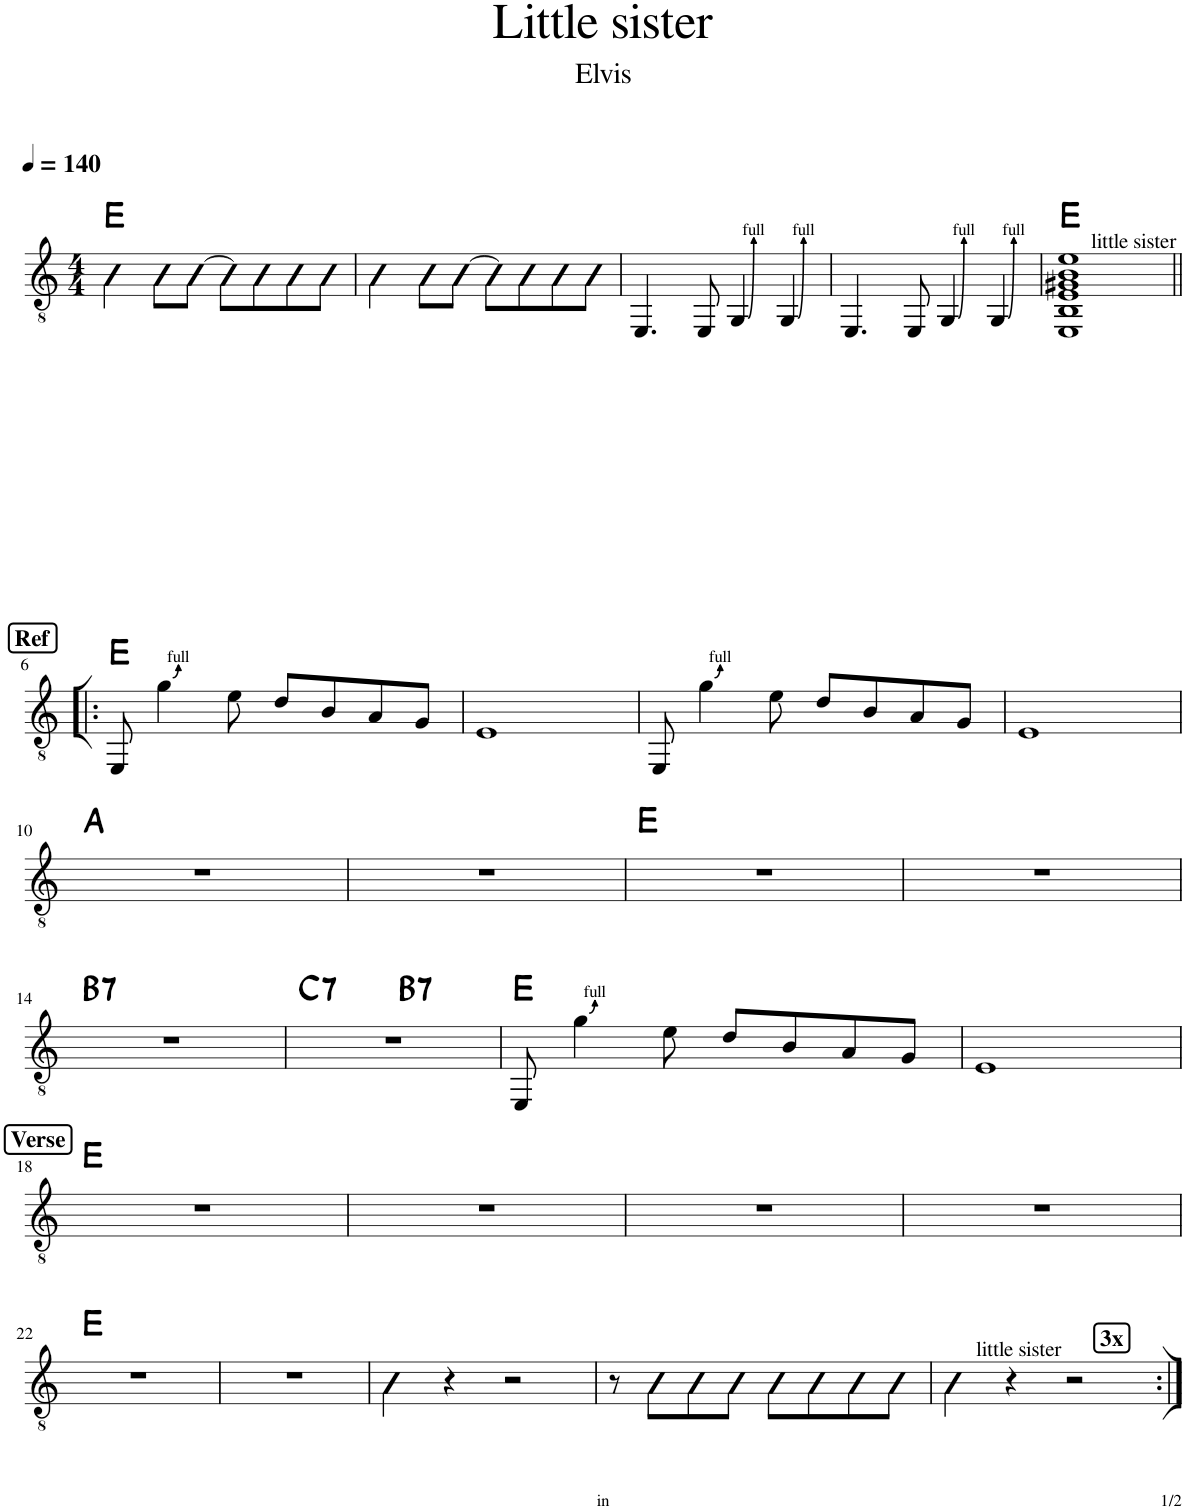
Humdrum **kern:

**kern	**harte
*part1	*part1
*staff1	*
*I"Classical Guitar	*
*I'Guit.	*
*clefGv2	*
*k[]	*
*M4/4	*
*MM140	*
=1	=1
4E\	E:maj
8E\L	.
[8E\J	.
8E\L]	.
8E\	.
8E\	.
8E\J	.
=2	=2
4E\	.
8E\L	.
[8E\J	.
8E\L]	.
8E\	.
8E\	.
8E\J	.
=3	=3
4.EE/	.
8EE/	.
4GG/	.
4GG/	.
=4	=4
4.EE/	.
8EE/	.
4GG/	.
4GG/	.
=5	=5
!LO:TX:a:t=little sister	!
1EE 1BB 1E 1G#X 1B 1e	E:maj
!!LO:LB:g=z
!!LO:REH:place=s1:a:B:cj:fs=11:t=Ref
=6!|:	=6!|:
8EE/	E:maj
4g\	.
8e\	.
8d/L	.
8B/	.
8A/	.
8G/J	.
=7	=7
1E	.
=8	=8
8EE/	.
4g\	.
8e\	.
8d/L	.
8B/	.
8A/	.
8G/J	.
=9	=9
1E	.
!!LO:LB:g=z
=10	=10
1r	A:maj
=11	=11
1r	.
=12	=12
1r	E:maj
=13	=13
1r	.
!!LO:LB:g=z
=14	=14
!	!LO:H:kt=7
1r	B:7
=15	=15
!	!LO:H:kt=7
*^	*
1r	2ryy	C:7
!	!	!LO:H:kt=7
.	2ryy	B:7
*v	*v	*
=16	=16
8EE/	E:maj
4g\	.
8e\	.
8d/L	.
8B/	.
8A/	.
8G/J	.
=17	=17
1E	.
!!LO:LB:g=z
!!LO:REH:place=s1:a:B:cj:fs=11:t=Verse
=18	=18
1r	E:maj
=19	=19
1r	.
=20	=20
1r	.
=21	=21
1r	.
!!LO:LB:g=z
=22	=22
1r	E:maj
=23	=23
1r	.
=24	=24
4E\	.
4r	.
2r	.
=25	=25
8r	.
8E\L	.
8E\	.
8E\J	.
8E\L	.
8E\	.
8E\	.
8E\J	.
!!LO:REH:place=s1:a:B:cj:fs=11:t=3x:qo=2
=26	=26
!LO:TX:a:t=little sister	!
4E\	.
4r	.
2r	.
=:|!	=:|!
*-	*-
